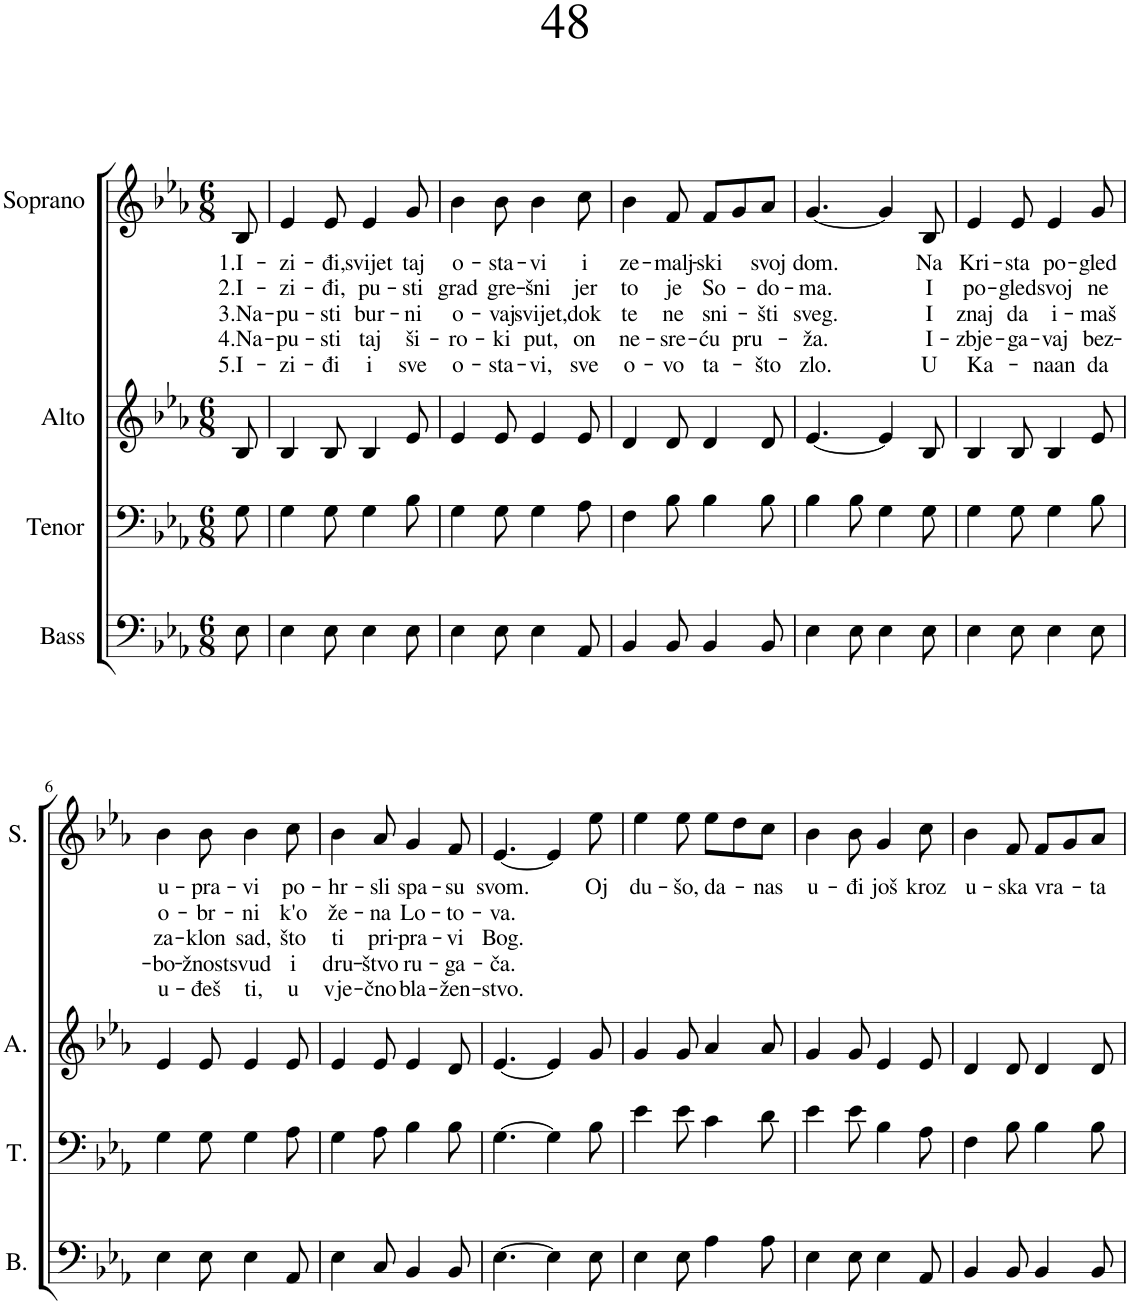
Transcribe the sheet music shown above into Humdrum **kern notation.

**kern	**kern	**kern	**kern	**text	**text	**text	**text	**text
*part4	*part3	*part2	*part1	*part1	*part1	*part1	*part1	*part1
*staff4	*staff3	*staff2	*staff1	*staff1	*staff1	*staff1	*staff1	*staff1
*I"Bass	*I"Tenor	*I"Alto	*I"Soprano	*	*	*	*	*
*I'B.	*I'T.	*I'A.	*I'S.	*	*	*	*	*
*clefF4	*clefF4	*clefG2	*clefG2	*	*	*	*	*
*k[b-e-a-]	*k[b-e-a-]	*k[b-e-a-]	*k[b-e-a-]	*	*	*	*	*
*M6/8	*M6/8	*M6/8	*M6/8	*	*	*	*	*
=	=	=	=	=	=	=	=	=
!	!	!	!	!LO:LY:b	!LO:LY:b	!LO:LY:b	!LO:LY:b	!LO:LY:b
8E-\	8G\	8B-/	8B-/	1.I-	2.I-	3.Na-	4.Na-	5.I-
=1	=1	=1	=1	=1	=1	=1	=1	=1
!	!	!	!	!LO:LY:b	!LO:LY:b	!LO:LY:b	!LO:LY:b	!LO:LY:b
4E-\	4G\	4B-/	4e-/	-zi-	-zi-	-pu-	-pu-	-zi-
!	!	!	!	!LO:LY:b	!LO:LY:b	!LO:LY:b	!LO:LY:b	!LO:LY:b
8E-\	8G\	8B-/	8e-/	-đi,	-đi,	-sti	-sti	-đi
!	!	!	!	!LO:LY:b	!LO:LY:b	!LO:LY:b	!LO:LY:b	!LO:LY:b
4E-\	4G\	4B-/	4e-/	svijet	pu-	bur-	taj	i
!	!	!	!	!LO:LY:b	!LO:LY:b	!LO:LY:b	!LO:LY:b	!LO:LY:b
8E-\	8B-\	8e-/	8g/	taj	-sti	-ni	ši-	sve
=2	=2	=2	=2	=2	=2	=2	=2	=2
!	!	!	!	!LO:LY:b	!LO:LY:b	!LO:LY:b	!LO:LY:b	!LO:LY:b
4E-\	4G\	4e-/	4b-\	o-	grad	o-	-ro-	o-
!	!	!	!	!LO:LY:b	!LO:LY:b	!LO:LY:b	!LO:LY:b	!LO:LY:b
8E-\	8G\	8e-/	8b-\	-sta-	gre-	-vaj	-ki	-sta-
!	!	!	!	!LO:LY:b	!LO:LY:b	!LO:LY:b	!LO:LY:b	!LO:LY:b
4E-\	4G\	4e-/	4b-\	-vi	-šni	svijet,	put,	-vi,
!	!	!	!	!LO:LY:b	!LO:LY:b	!LO:LY:b	!LO:LY:b	!LO:LY:b
8AA-/	8A-\	8e-/	8cc\	i	jer	dok	on	sve
=3	=3	=3	=3	=3	=3	=3	=3	=3
!	!	!	!	!LO:LY:b	!LO:LY:b	!LO:LY:b	!LO:LY:b	!LO:LY:b
4BB-/	4F\	4d/	4b-\	ze-	to	te	ne-	o-
!	!	!	!	!LO:LY:b	!LO:LY:b	!LO:LY:b	!LO:LY:b	!LO:LY:b
8BB-/	8B-\	8d/	8f/	-malj-	je	ne	-sre-	-vo
!	!	!	!	!LO:LY:b	!LO:LY:b	!LO:LY:b	!LO:LY:b	!LO:LY:b
4BB-/	4B-\	4d/	8f/L	-ski	So-	sni-	-ću	ta-
!	!	!	!	!	!	!	!LO:LY:b	!
.	.	.	8g/	.	.	.	pru-	.
!	!	!	!	!LO:LY:b	!LO:LY:b	!LO:LY:b	!	!LO:LY:b
8BB-/	8B-\	8d/	8a-/J	svoj	-do-	-šti	.	-što
=4	=4	=4	=4	=4	=4	=4	=4	=4
!	!	!	!	!LO:LY:b	!LO:LY:b	!LO:LY:b	!LO:LY:b	!LO:LY:b
4E-\	4B-\	[4.e-/	[4.g/	dom.	-ma.	sveg.	-ža.	zlo.
8E-\	8B-\	.	.	.	.	.	.	.
4E-\	4G\	4e-/]	4g/]	.	.	.	.	.
!	!	!	!	!LO:LY:b	!LO:LY:b	!LO:LY:b	!LO:LY:b	!LO:LY:b
8E-\	8G\	8B-/	8B-/	Na	I	I	I-	U
=5	=5	=5	=5	=5	=5	=5	=5	=5
!	!	!	!	!LO:LY:b	!LO:LY:b	!LO:LY:b	!LO:LY:b	!LO:LY:b
4E-\	4G\	4B-/	4e-/	Kri-	po-	znaj	-zbje-	Ka-
!	!	!	!	!LO:LY:b	!LO:LY:b	!LO:LY:b	!LO:LY:b	!
8E-\	8G\	8B-/	8e-/	-sta	-gled	da	-ga-	.
!	!	!	!	!LO:LY:b	!LO:LY:b	!LO:LY:b	!LO:LY:b	!LO:LY:b
4E-\	4G\	4B-/	4e-/	po-	svoj	i-	-vaj	-naan
!	!	!	!	!LO:LY:b	!LO:LY:b	!LO:LY:b	!LO:LY:b	!LO:LY:b
8E-\	8B-\	8e-/	8g/	-gled	ne	-maš	bez-	da
!!LO:LB:g=z
=6	=6	=6	=6	=6	=6	=6	=6	=6
!	!	!	!	!LO:LY:b	!LO:LY:b	!LO:LY:b	!LO:LY:b	!LO:LY:b
4E-\	4G\	4e-/	4b-\	u-	o-	za-	-bo-	u-
!	!	!	!	!LO:LY:b	!LO:LY:b	!LO:LY:b	!LO:LY:b	!LO:LY:b
8E-\	8G\	8e-/	8b-\	-pra-	-br-	-klon	-žnost	-đeš
!	!	!	!	!LO:LY:b	!LO:LY:b	!LO:LY:b	!LO:LY:b	!LO:LY:b
4E-\	4G\	4e-/	4b-\	-vi	-ni	sad,	svud	ti,
!	!	!	!	!LO:LY:b	!LO:LY:b	!LO:LY:b	!LO:LY:b	!LO:LY:b
8AA-/	8A-\	8e-/	8cc\	po-	k'o	što	i	u
=7	=7	=7	=7	=7	=7	=7	=7	=7
!	!	!	!	!LO:LY:b	!LO:LY:b	!LO:LY:b	!LO:LY:b	!LO:LY:b
4E-\	4G\	4e-/	4b-\	-hr-	že-	ti	dru-	vje-
!	!	!	!	!LO:LY:b	!LO:LY:b	!LO:LY:b	!LO:LY:b	!LO:LY:b
8C/	8A-\	8e-/	8a-/	-sli	-na	pri-	-štvo	-čno
!	!	!	!	!LO:LY:b	!LO:LY:b	!LO:LY:b	!LO:LY:b	!LO:LY:b
4BB-/	4B-\	4e-/	4g/	spa-	Lo-	-pra-	ru-	bla-
!	!	!	!	!LO:LY:b	!LO:LY:b	!LO:LY:b	!LO:LY:b	!LO:LY:b
8BB-/	8B-\	8d/	8f/	-su	-to-	-vi	-ga-	-žen-
=8	=8	=8	=8	=8	=8	=8	=8	=8
!	!	!	!	!LO:LY:b	!LO:LY:b	!LO:LY:b	!LO:LY:b	!LO:LY:b
[4.E-\	[4.G\	[4.e-/	[4.e-/	svom.	-va.	Bog.	-ča.	-stvo.
4E-\]	4G\]	4e-/]	4e-/]	.	.	.	.	.
!	!	!	!	!LO:LY:b	!	!	!	!
8E-\	8B-\	8g/	8ee-\	Oj	.	.	.	.
=9	=9	=9	=9	=9	=9	=9	=9	=9
!	!	!	!	!LO:LY:b	!	!	!	!
4E-\	4e-\	4g/	4ee-\	du-	.	.	.	.
!	!	!	!	!LO:LY:b	!	!	!	!
8E-\	8e-\	8g/	8ee-\	-šo,	.	.	.	.
!	!	!	!	!LO:LY:b	!	!	!	!
4A-\	4c\	4a-/	8ee-\L	da-	.	.	.	.
.	.	.	8dd\	.	.	.	.	.
!	!	!	!	!LO:LY:b	!	!	!	!
8A-\	8d\	8a-/	8cc\J	-nas	.	.	.	.
=10	=10	=10	=10	=10	=10	=10	=10	=10
!	!	!	!	!LO:LY:b	!	!	!	!
4E-\	4e-\	4g/	4b-\	u-	.	.	.	.
!	!	!	!	!LO:LY:b	!	!	!	!
8E-\	8e-\	8g/	8b-\	-đi	.	.	.	.
!	!	!	!	!LO:LY:b	!	!	!	!
4E-\	4B-\	4e-/	4g/	još	.	.	.	.
!	!	!	!	!LO:LY:b	!	!	!	!
8AA-/	8A-\	8e-/	8cc\	kroz	.	.	.	.
=11	=11	=11	=11	=11	=11	=11	=11	=11
!	!	!	!	!LO:LY:b	!	!	!	!
4BB-/	4F\	4d/	4b-\	u-	.	.	.	.
!	!	!	!	!LO:LY:b	!	!	!	!
8BB-/	8B-\	8d/	8f/	-ska	.	.	.	.
!	!	!	!	!LO:LY:b	!	!	!	!
4BB-/	4B-\	4d/	8f/L	vra-	.	.	.	.
.	.	.	8g/	.	.	.	.	.
!	!	!	!	!LO:LY:b	!	!	!	!
8BB-/	8B-\	8d/	8a-/J	-ta	.	.	.	.
=	=	=	=	=	=	=	=	=
*-	*-	*-	*-	*-	*-	*-	*-	*-
